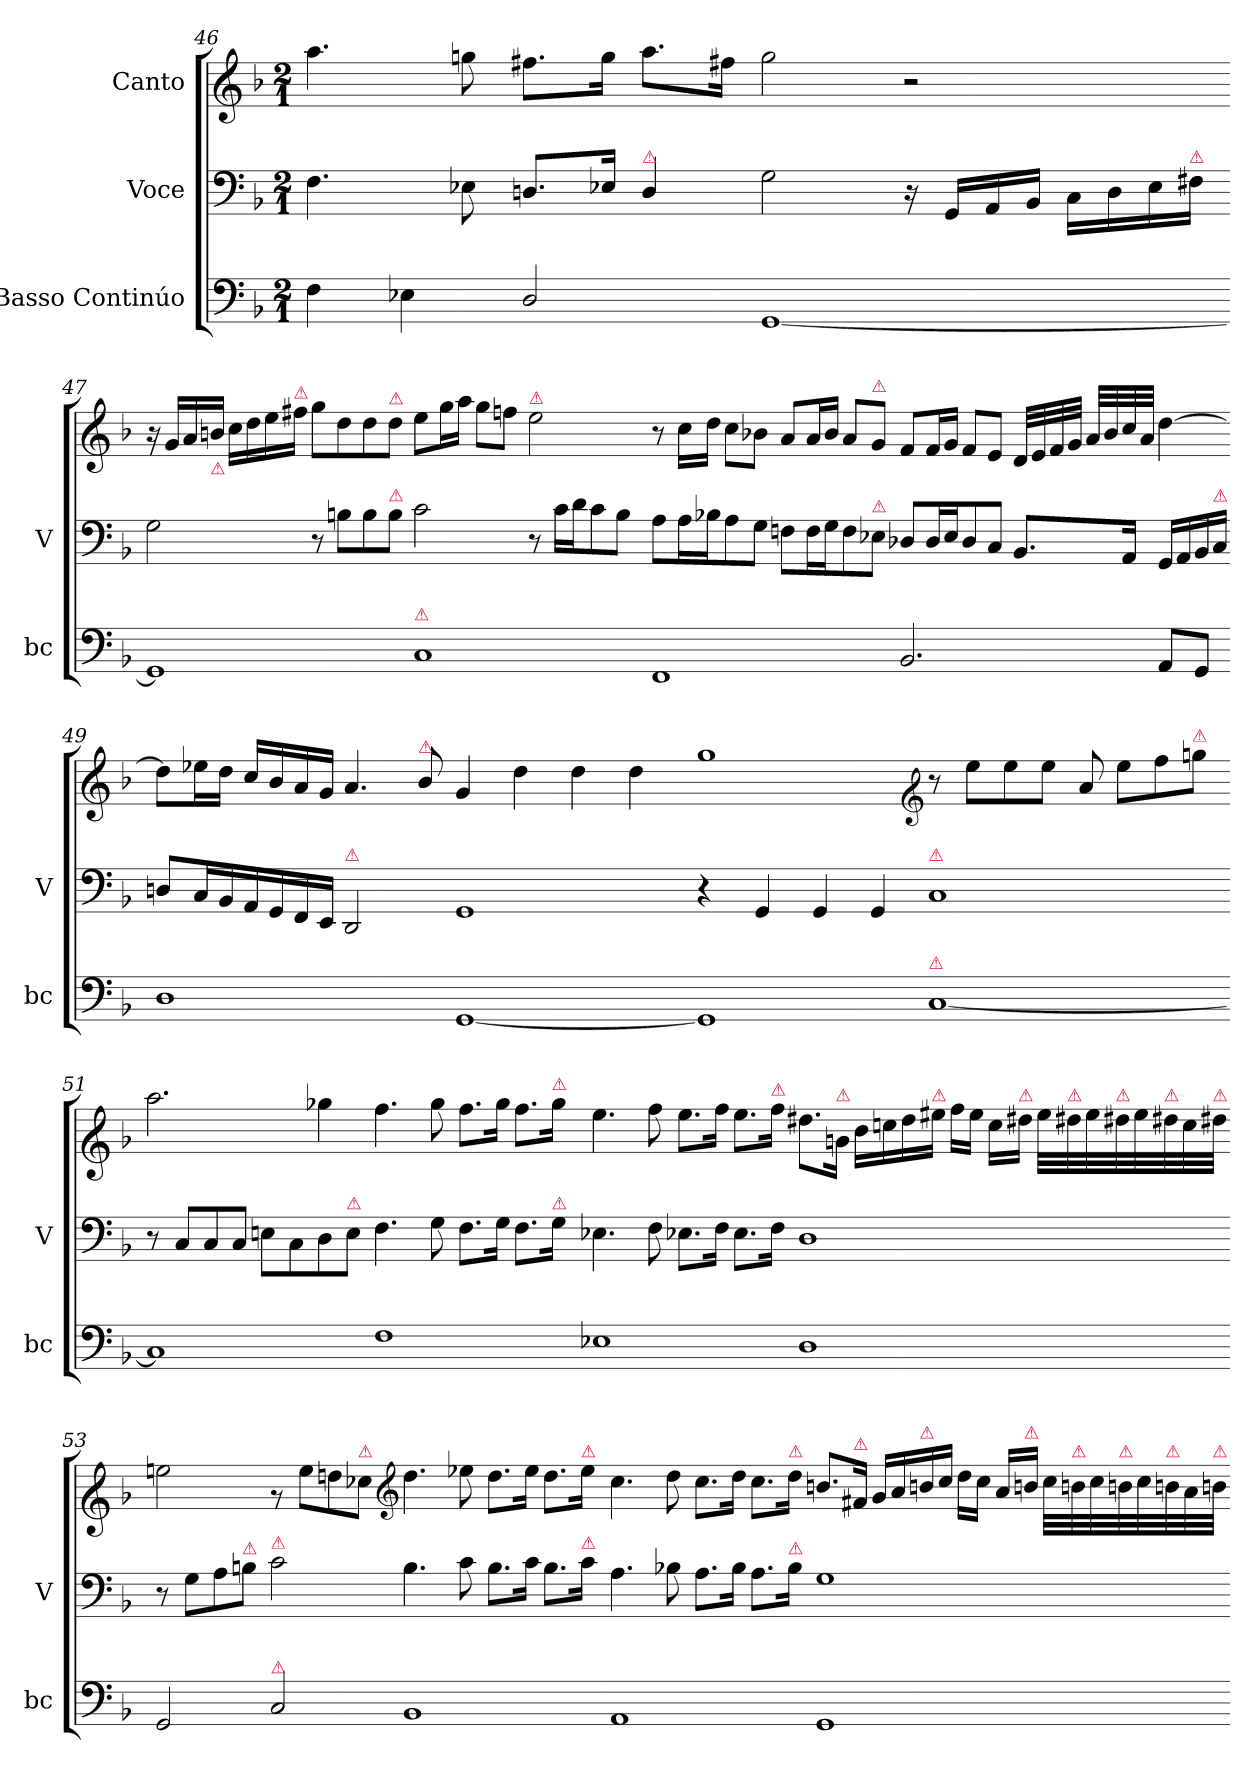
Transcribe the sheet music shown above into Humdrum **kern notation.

**kern	**kern	**kern
*part3	*part2	*part1
*staff3	*staff2	*staff1
*I"Basso Continúo	*I"Voce	*I"Canto
*I'bc	*I'V	*
*clefF4	*clefF4	*clefG2
*k[b-]	*k[b-]	*k[b-]
*M2/1	*M2/1	*M2/1
=46	=46	=46
4F\	4.F\	4.aa\
4E-X\	.	.
.	8E-X\	8ggn\
2D/	8.Dn/L	8.ff#X\L
.	16E-X/Jk	16gg\Jk
!	!LO:TX:a:color=crimson:t=⚠	!
.	4D/	8.aa\L
.	.	16ff#X\Jk
[1GG	2G\	2gg\
.	16r	2r
.	16GG/LL	.
.	16AA/	.
.	16BB-/JJ	.
.	16C\LL	.
.	16D\	.
.	16E-\	.
!	!LO:TX:a:color=crimson:t=⚠	!
.	16F#X\JJ	.
=47-	=47-	=47-
1GG]	2G\	16r
.	.	16g/LL
.	.	16a/
!	!	!LO:TX:b:color=crimson:t=⚠
.	.	16bn/JJ
.	.	16cc\LL
.	.	16dd\
.	.	16ee\
!	!	!LO:TX:a:color=crimson:t=⚠
.	.	16ff#X\JJ
.	8r	8gg\L
.	8Bn\L	8dd\
.	8B\	8dd\
!	!	!LO:TX:a:color=crimson:t=⚠
!	!LO:TX:a:color=crimson:t=⚠	!
.	8B\J	8dd\J
!LO:TX:a:color=crimson:t=⚠	!	!
1C	2c\	8ee\L
.	.	16gg\L
.	.	16aa\JJ
.	.	8gg\L
.	.	8ffn\J
!	!	!LO:TX:a:color=crimson:t=⚠
.	8r	2ee\
.	16c\LL	.
.	16d\J	.
.	8c\	.
.	8B\J	.
=48-	=48-	=48-
1FF	8A\L	8r
.	16A\L	16cc\LL
.	16B-X\J	16dd\JJ
.	8A\	8cc\L
.	8G\J	8b-X\J
.	8Fn\L	8a/L
.	16F\L	16a/L
.	16G\J	16b-/JJ
.	8F\	8a/L
!	!	!LO:TX:a:color=crimson:t=⚠
!	!LO:TX:a:color=crimson:t=⚠	!
.	8E-X\J	8g/J
2.BB-/	8D-X/L	8f/L
.	16D-/L	16f/L
.	16E-/J	16g/JJ
.	8D-/	8f/L
.	8C/J	8e/J
.	8.BB-/L	32d/LLL
.	.	32e/
.	.	32f/
.	.	32g/JJJ
.	.	32a/LLL
.	.	32b-/
.	16AA/Jk	32cc/
.	.	32a/JJJ
8AA/L	16GG/LL	[4dd\
.	16AA/	.
8GG/J	16BB-/	.
!	!LO:TX:a:color=crimson:t=⚠	!
.	16C/JJ	.
=49-	=49-	=49-
1D	8Dn/L	8dd\L]
.	16C/L	16ee-X\L
.	16BB-/	16dd\JJ
.	16AA/	16cc/LL
.	16GG/	16b-/
.	16FF/	16a/
.	16EE/JJ	16g/JJ
!	!LO:TX:a:color=crimson:t=⚠	!
.	2DD/	4.a/
!	!	!LO:TX:a:color=crimson:t=⚠
.	.	8b-/
[1GG	1GG	4g/
.	.	4dd\
.	.	4dd\
.	.	4dd\
=50-	=50-	=50-
1GG]	4r	1gg
.	4GG/	.
.	4GG/	.
.	4GG/	.
*	*	*clefG1
!	!LO:TX:a:color=crimson:t=⚠	!
!LO:TX:a:color=crimson:t=⚠	!	!
[1C	1C	8r
.	.	8gg\L
.	.	8gg\
.	.	8gg\J
.	.	8cc/
.	.	8gg\L
.	.	8aa\
!	!	!LO:TX:a:color=crimson:t=⚠
.	.	8bbn\J
=51-	=51-	=51-
1C]	8r	2.ccc\
.	8C/L	.
.	8C/	.
.	8C/J	.
.	8En\L	.
.	8C\	.
.	8D\	4bb-X\
!	!LO:TX:a:color=crimson:t=⚠	!
.	8E\J	.
1F	4.F\	4.aa\
.	8G\	8bb-\
.	8.F\L	8.aa\L
.	16G\Jk	16bb-\Jk
.	8.F\L	8.aa\L
!	!	!LO:TX:a:color=crimson:t=⚠
!	!LO:TX:a:color=crimson:t=⚠	!
.	16G\Jk	16bb-\Jk
=52-	=52-	=52-
1E-X	4.E-X\	4.gg\
.	8F\	8aa\
.	8.E-X\L	8.gg\L
.	16F\Jk	16aa\Jk
.	8.E-\L	8.gg\L
!	!	!LO:TX:a:color=crimson:t=⚠
.	16F\Jk	16aa\Jk
1D	1D	8.ff#X\L
!	!	!LO:TX:a:color=crimson:t=⚠
.	.	16bn\Jk
.	.	16dd\LL
.	.	16een\
.	.	16ff#\
!	!	!LO:TX:a:color=crimson:t=⚠
.	.	16gg#X\JJ
.	.	16aa\LL
.	.	16gg#\JJ
.	.	16ee\LL
!	!	!LO:TX:a:color=crimson:t=⚠
.	.	16ff#X\JJ
.	.	32gg#\LLL
!	!	!LO:TX:a:color=crimson:t=⚠
.	.	32ff#X\
.	.	32gg#\
!	!	!LO:TX:a:color=crimson:t=⚠
.	.	32ff#X\
.	.	32gg#\
!	!	!LO:TX:a:color=crimson:t=⚠
.	.	32ff#X\
.	.	32ee\
!	!	!LO:TX:a:color=crimson:t=⚠
.	.	32ff#X\JJJ
=53-	=53-	=53-
2GG/	8r	2ggn\
.	8G\L	.
.	8A\	.
!	!LO:TX:a:color=crimson:t=⚠	!
.	8Bn\J	.
!	!LO:TX:a:color=crimson:t=⚠	!
!LO:TX:a:color=crimson:t=⚠	!	!
2C/	2c\	8rb
.	.	8gg\L
.	.	8ffn\
!	!	!LO:TX:a:color=crimson:t=⚠
.	.	8ee-X\J
*	*	*clefG2
1BB-	4.B\	4.dd\
.	8c\	8ee-X\
.	8.B\L	8.dd\L
.	16c\Jk	16ee-\Jk
.	8.B\L	8.dd\L
!	!	!LO:TX:a:color=crimson:t=⚠
!	!LO:TX:a:color=crimson:t=⚠	!
.	16c\Jk	16ee-\Jk
=54-	=54-	=54-
1AA	4.A\	4.cc\
.	8B-X\	8dd\
.	8.A\L	8.cc\L
.	16B-\Jk	16dd\Jk
.	8.A\L	8.cc\L
!	!	!LO:TX:a:color=crimson:t=⚠
!	!LO:TX:a:color=crimson:t=⚠	!
.	16B-\Jk	16dd\Jk
1GG	1G	8.bn/L
!	!	!LO:TX:a:color=crimson:t=⚠
.	.	16f#X/Jk
.	.	16g/LL
.	.	16a/
!	!	!LO:TX:a:color=crimson:t=⚠
.	.	16bn/
.	.	16cc/JJ
.	.	16dd\LL
.	.	16cc\JJ
.	.	16a/LL
!	!	!LO:TX:a:color=crimson:t=⚠
.	.	16bn/JJ
.	.	32cc\LLL
!	!	!LO:TX:a:color=crimson:t=⚠
.	.	32bn\
.	.	32cc\
!	!	!LO:TX:a:color=crimson:t=⚠
.	.	32bn\
.	.	32cc\
!	!	!LO:TX:a:color=crimson:t=⚠
.	.	32bn\
.	.	32a\
!	!	!LO:TX:a:color=crimson:t=⚠
.	.	32bn\JJJ
=-	=-	=-
*-	*-	*-
